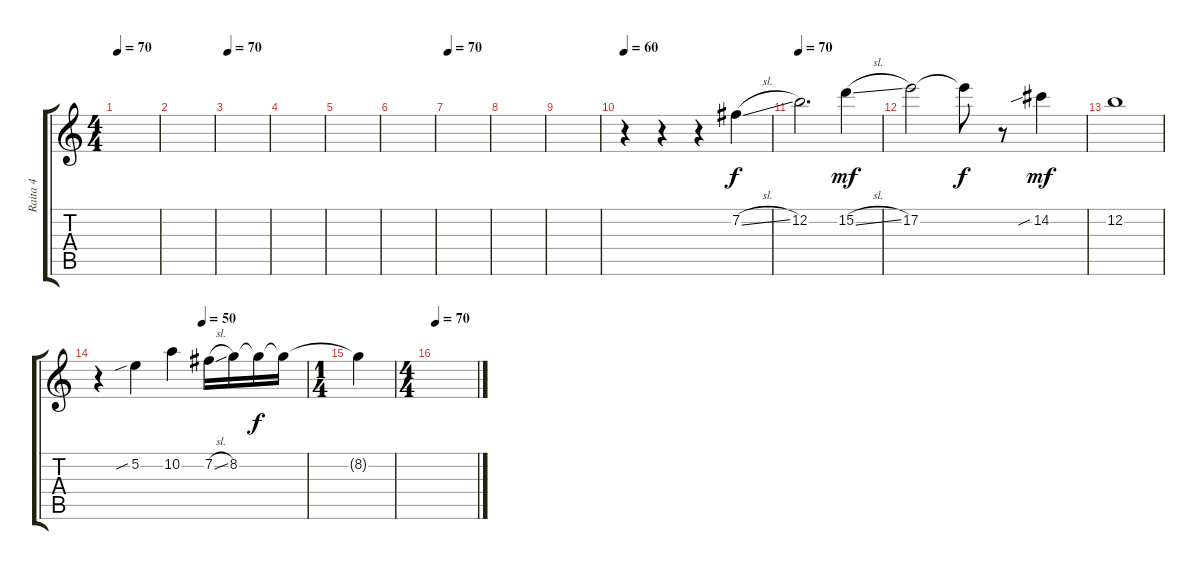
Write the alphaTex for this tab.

\track ("Raita 4" "Raita 4") {instrument distortionguitar}
\staff {score tabs}
\tuning (E4 B3 G3 D3 A2 E2) {hide}
\ts (4 4)
\tempo 70
\clef g2
\ks c
|
|
\tempo 70
|
|
|
|
\tempo 70
|
|
|
\tempo 60
r.4 r.4 r.4 7.2{sl}.4 |
\tempo 70
12.2.2{d dy f} 15.2{sl}.4{dy mf} |
17.2.2 17.2{t}.8{dy f} r.8 14.2{sib}.4{dy mf} |
12.2.1 |
\tempo (50 0.5)
r.4 5.2{sib}.4 10.2.4 7.2{sl}.16 8.2.16 8.2{t}.16{dy f} 8.2{t}.16 |
\ts (1 4)
8.2{t}.4 |
\ts (4 4)
\tempo 70
